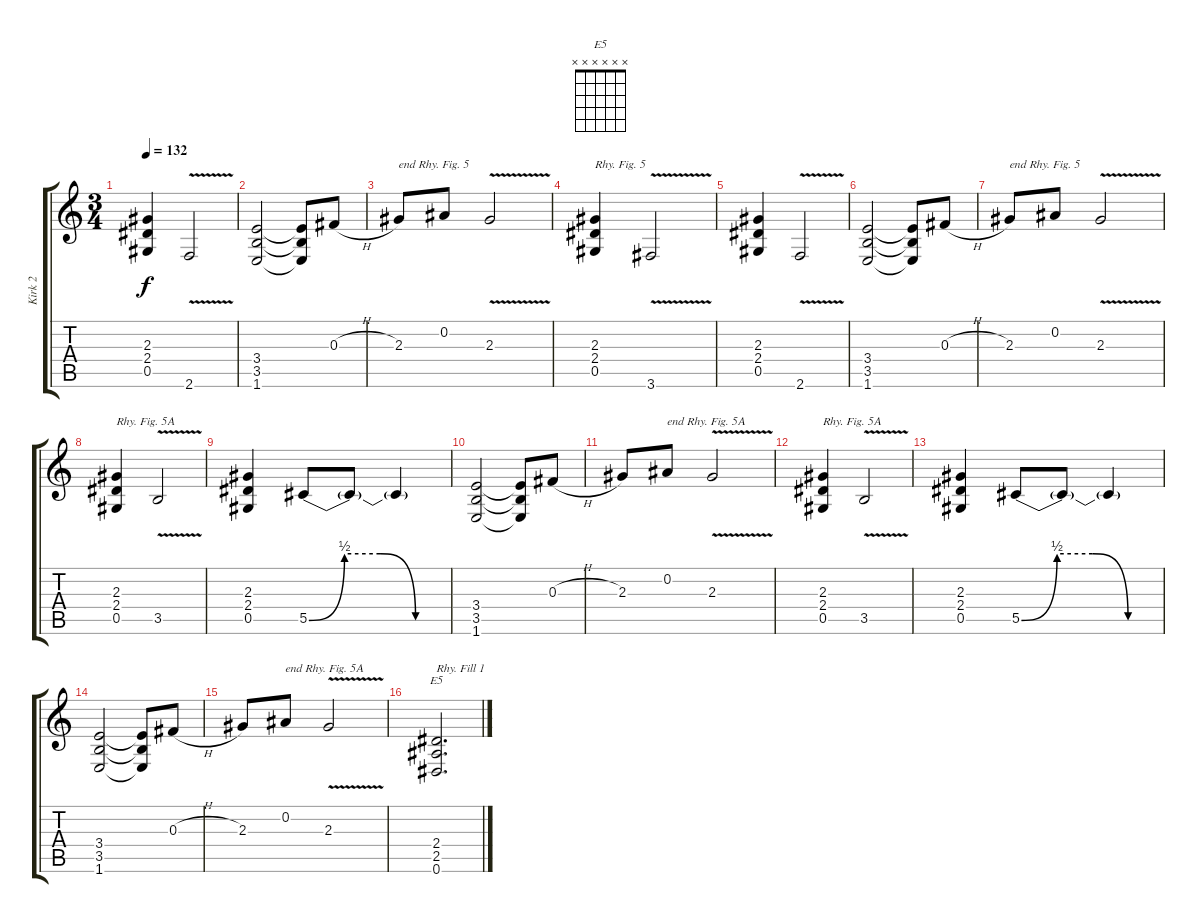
\track ("Kirk 2" "Kirk 2") {instrument distortionguitar}
\staff {score tabs}
\tuning (Eb4 Bb3 Gb3 Db3 Ab2 Eb2) {hide}
\chord ("E5" x x x x x x)
\ts (3 4)
\tempo 132
\clef g2
\ks c
(2.3 2.4 0.5).4{dy f} 2.6{v}.2 |
(3.4 3.5 1.6).2 (3.4{t} 3.5{t} 1.6{t}).8 0.3{h}.8 |
2.3.8{txt "end Rhy. Fig. 5"} 0.2.8 2.3{v}.2 |
(2.3 2.4 0.5).4{txt "Rhy. Fig. 5"} 3.6{v}.2 |
(2.3 2.4 0.5).4 2.6{v}.2 |
(3.4 3.5 1.6).2 (3.4{t} 3.5{t} 1.6{t}).8 0.3{h}.8 |
2.3.8{txt "end Rhy. Fig. 5"} 0.2.8 2.3{v}.2 |
(2.3 2.4 0.5).4{txt "Rhy. Fig. 5A"} 3.5{v}.2 |
(2.3 2.4 0.5).4 5.5{be (custom 0 0 15 2 30 2 45 0 60 0)}.8 5.5{t}.8 5.5{t}.4 |
(3.4 3.5 1.6).2 (3.4{t} 3.5{t} 1.6{t}).8 0.3{h}.8 |
2.3.8 0.2.8{txt "end Rhy. Fig. 5A"} 2.3{v}.2 |
(2.3 2.4 0.5).4{txt "Rhy. Fig. 5A"} 3.5{v}.2 |
(2.3 2.4 0.5).4 5.5{be (custom 0 0 15 2 30 2 45 0 60 0)}.8 5.5{t}.8 5.5{t}.4 |
(3.4 3.5 1.6).2 (3.4{t} 3.5{t} 1.6{t}).8 0.3{h}.8 |
2.3.8 0.2.8{txt "end Rhy. Fig. 5A"} 2.3{v}.2 |
(2.4 2.5 0.6).2{d ch "E5" txt "Rhy. Fill 1"}
